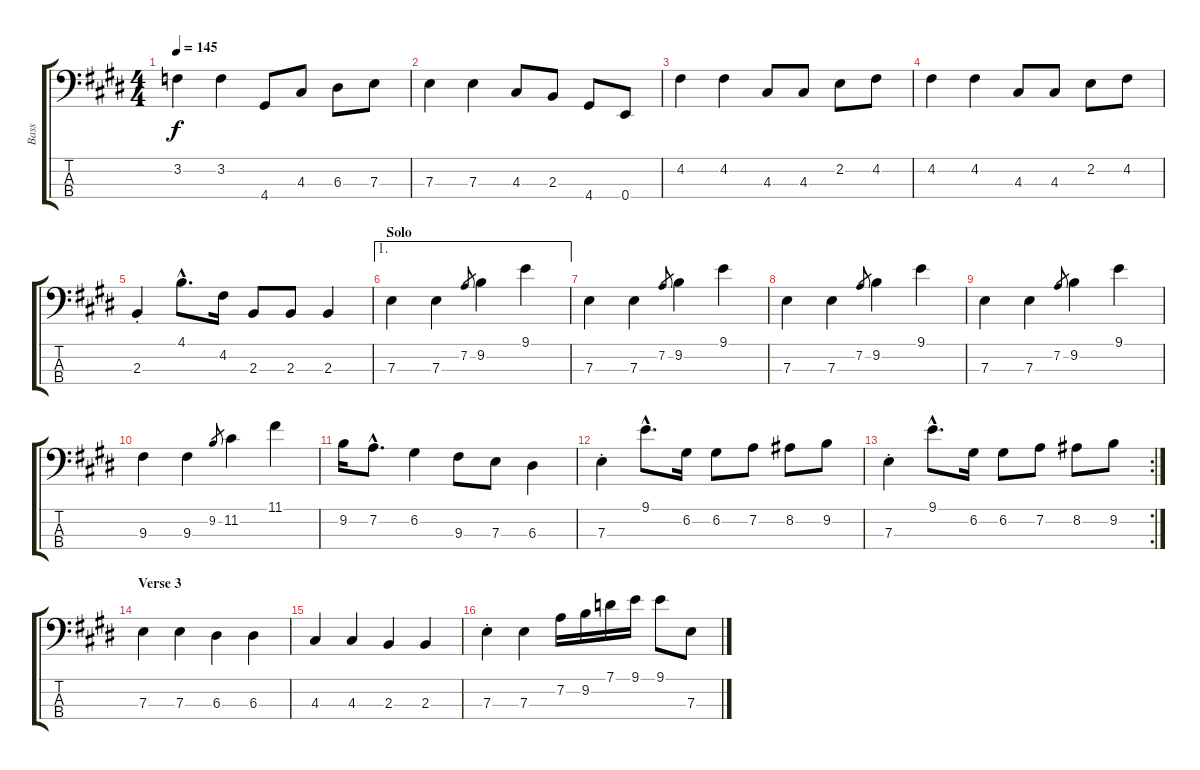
\track ("Bass" "Bass") {instrument electricbasspick}
\staff {score tabs}
\tuning (G2 D2 A1 E1) {hide}
\ts (4 4)
\tempo 145
\clef f4
\ks e
3.2{t}.4{dy f} 3.2.4 4.4.8 4.3.8 6.3.8 7.3.8 |
7.3.4 7.3.4 4.3.8 2.3.8 4.4.8 0.4.8 |
4.2.4 4.2.4 4.3.8 4.3.8 2.2.8 4.2.8 |
4.2.4 4.2.4 4.3.8 4.3.8 2.2.8 4.2.8 |
2.3{st}.4 4.1{hac}.8{d} 4.2.16 2.3.8 2.3.8 2.3.4 |
\ae 1
\section ("" "Solo")
7.3.4 7.3.4 7.2.8{gr} 9.2.4 9.1.4 |
7.3.4 7.3.4 7.2.8{gr} 9.2.4 9.1.4 |
7.3.4 7.3.4 7.2.8{gr} 9.2.4 9.1.4 |
7.3.4 7.3.4 7.2.8{gr} 9.2.4 9.1.4 |
9.3.4 9.3.4 9.2.8{gr} 11.2.4 11.1.4 |
9.2.16 7.2{hac}.8{d} 6.2.4 9.3.8 7.3.8 6.3.4 |
7.3{st}.4 9.1{hac}.8{d} 6.2.16 6.2.8 7.2.8 8.2.8 9.2.8 |
\rc 2
7.3{st}.4 9.1{hac}.8{d} 6.2.16 6.2.8 7.2.8 8.2.8 9.2.8 |
\section ("" "Verse 3")
7.3.4 7.3.4 6.3.4 6.3.4 |
4.3.4 4.3.4 2.3.4 2.3.4 |
7.3{st}.4 7.3.4 7.2.16 9.2.16 7.1.16 9.1.16 9.1.8 7.3.8
